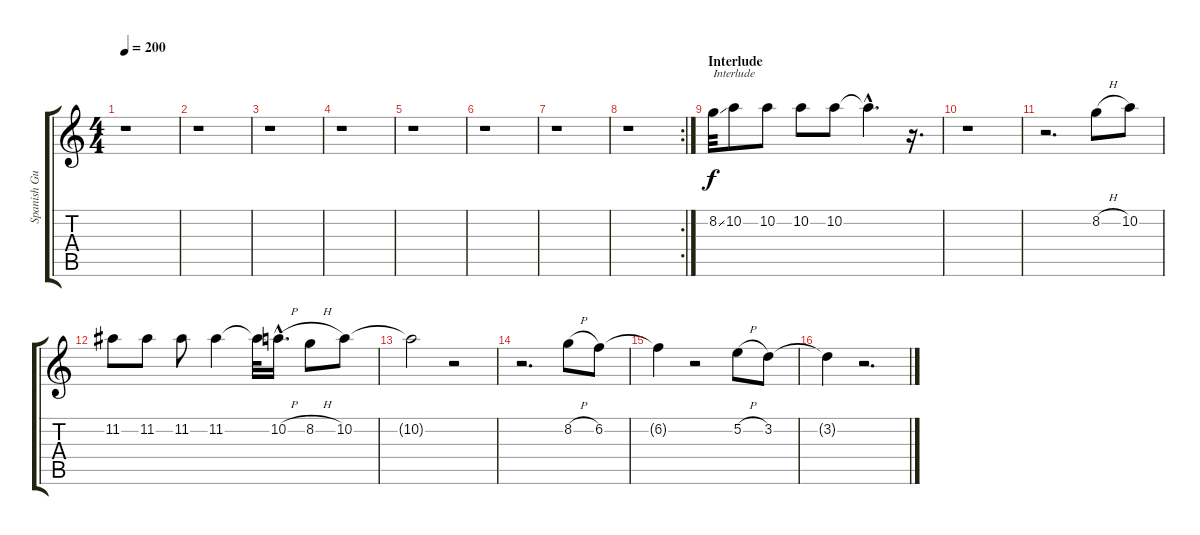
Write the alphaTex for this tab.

\track ("Spanish Guitar" "Spanish Gu") {instrument acousticguitarnylon}
\staff {score tabs}
\tuning (E4 B3 G3 D3 A2 E2) {hide}
\ts (4 4)
\tempo 200
\clef g2
\ks c
r.1{dy f} |
r.1 |
r.1 |
r.1 |
r.1 |
r.1 |
r.1 |
\rc 2
r.1 |
\section ("" "Interlude")
8.2{ss}.32{txt "Interlude"} 10.2.8 10.2.8 10.2.8 10.2.8 10.2{hac t}.4{d} r.16{d} |
r.1 |
r.2{d} 8.2{h}.8 10.2.8 |
11.2.8 11.2.8 11.2.8 11.2.4 11.2{t}.32 10.2{h hac}.16{d} 8.2{h}.8 10.2.8 |
10.2{t}.2 r.2 |
r.2{d} 8.2{h}.8 6.2.8 |
6.2{t}.4 r.2 5.2{h}.8 3.2.8 |
3.2{t}.4 r.2{d}
